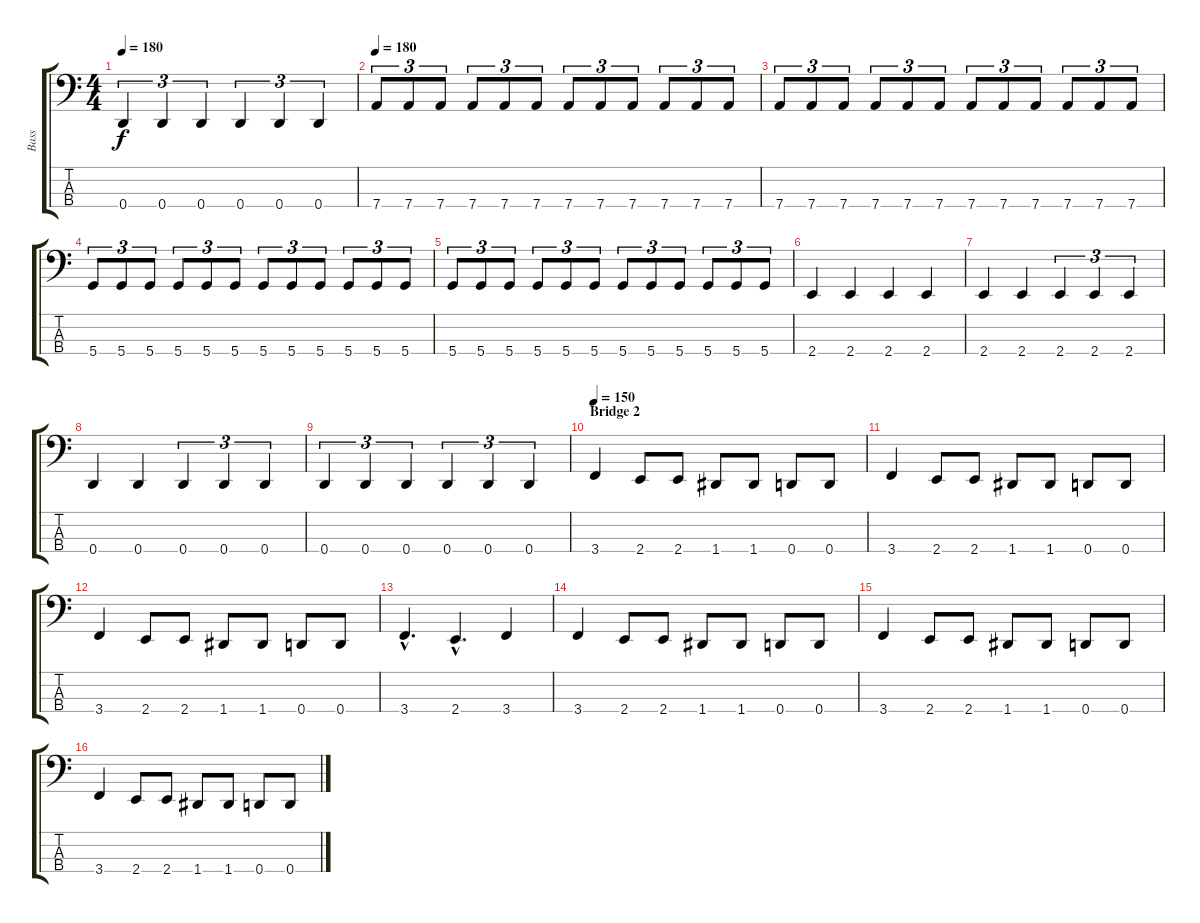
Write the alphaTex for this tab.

\track ("Bass" "Bass") {instrument electricbasspick}
\staff {score tabs}
\tuning (F2 C2 G1 D1) {hide}
\ts (4 4)
\tempo 180
\clef f4
\ks c
0.4.4{tu (3 2) dy f} 0.4.4{tu (3 2)} 0.4.4{tu (3 2)} 0.4.4{tu (3 2)} 0.4.4{tu (3 2)} 0.4.4{tu (3 2)} |
\tempo 180
7.4.8{tu (3 2)} 7.4.8{tu (3 2)} 7.4.8{tu (3 2)} 7.4.8{tu (3 2)} 7.4.8{tu (3 2)} 7.4.8{tu (3 2)} 7.4.8{tu (3 2)} 7.4.8{tu (3 2)} 7.4.8{tu (3 2)} 7.4.8{tu (3 2)} 7.4.8{tu (3 2)} 7.4.8{tu (3 2)} |
7.4.8{tu (3 2)} 7.4.8{tu (3 2)} 7.4.8{tu (3 2)} 7.4.8{tu (3 2)} 7.4.8{tu (3 2)} 7.4.8{tu (3 2)} 7.4.8{tu (3 2)} 7.4.8{tu (3 2)} 7.4.8{tu (3 2)} 7.4.8{tu (3 2)} 7.4.8{tu (3 2)} 7.4.8{tu (3 2)} |
5.4.8{tu (3 2)} 5.4.8{tu (3 2)} 5.4.8{tu (3 2)} 5.4.8{tu (3 2)} 5.4.8{tu (3 2)} 5.4.8{tu (3 2)} 5.4.8{tu (3 2)} 5.4.8{tu (3 2)} 5.4.8{tu (3 2)} 5.4.8{tu (3 2)} 5.4.8{tu (3 2)} 5.4.8{tu (3 2)} |
5.4.8{tu (3 2)} 5.4.8{tu (3 2)} 5.4.8{tu (3 2)} 5.4.8{tu (3 2)} 5.4.8{tu (3 2)} 5.4.8{tu (3 2)} 5.4.8{tu (3 2)} 5.4.8{tu (3 2)} 5.4.8{tu (3 2)} 5.4.8{tu (3 2)} 5.4.8{tu (3 2)} 5.4.8{tu (3 2)} |
2.4.4 2.4.4 2.4.4 2.4.4 |
2.4.4 2.4.4 2.4.4{tu (3 2)} 2.4.4{tu (3 2)} 2.4.4{tu (3 2)} |
0.4.4 0.4.4 0.4.4{tu (3 2)} 0.4.4{tu (3 2)} 0.4.4{tu (3 2)} |
0.4.4{tu (3 2)} 0.4.4{tu (3 2)} 0.4.4{tu (3 2)} 0.4.4{tu (3 2)} 0.4.4{tu (3 2)} 0.4.4{tu (3 2)} |
\section ("" "Bridge 2")
\tempo 150
3.4.4 2.4.8 2.4.8 1.4.8 1.4.8 0.4.8 0.4.8 |
3.4.4 2.4.8 2.4.8 1.4.8 1.4.8 0.4.8 0.4.8 |
3.4.4 2.4.8 2.4.8 1.4.8 1.4.8 0.4.8 0.4.8 |
3.4{hac}.4{d} 2.4{hac}.4{d} 3.4.4 |
3.4.4 2.4.8 2.4.8 1.4.8 1.4.8 0.4.8 0.4.8 |
3.4.4 2.4.8 2.4.8 1.4.8 1.4.8 0.4.8 0.4.8 |
3.4.4 2.4.8 2.4.8 1.4.8 1.4.8 0.4.8 0.4.8
